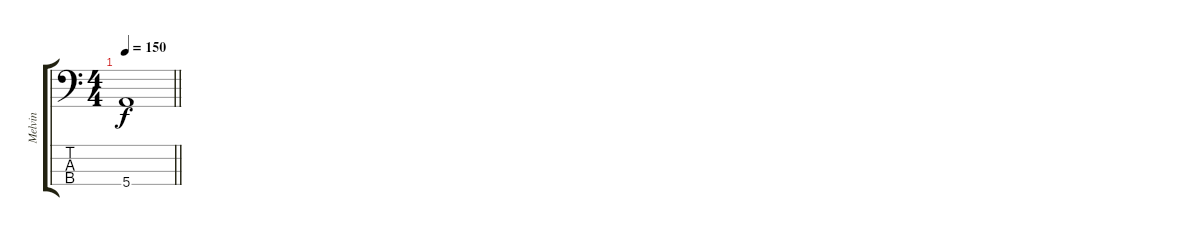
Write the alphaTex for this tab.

\track ("Melvin" "Melvin") {instrument overdrivenguitar}
\staff {score tabs}
\tuning (G2 D2 A1 E1) {hide}
\ts (4 4)
\tempo 150
\clef f4
\barLineRight lightlight
\ks c
5.4.1{dy f}
